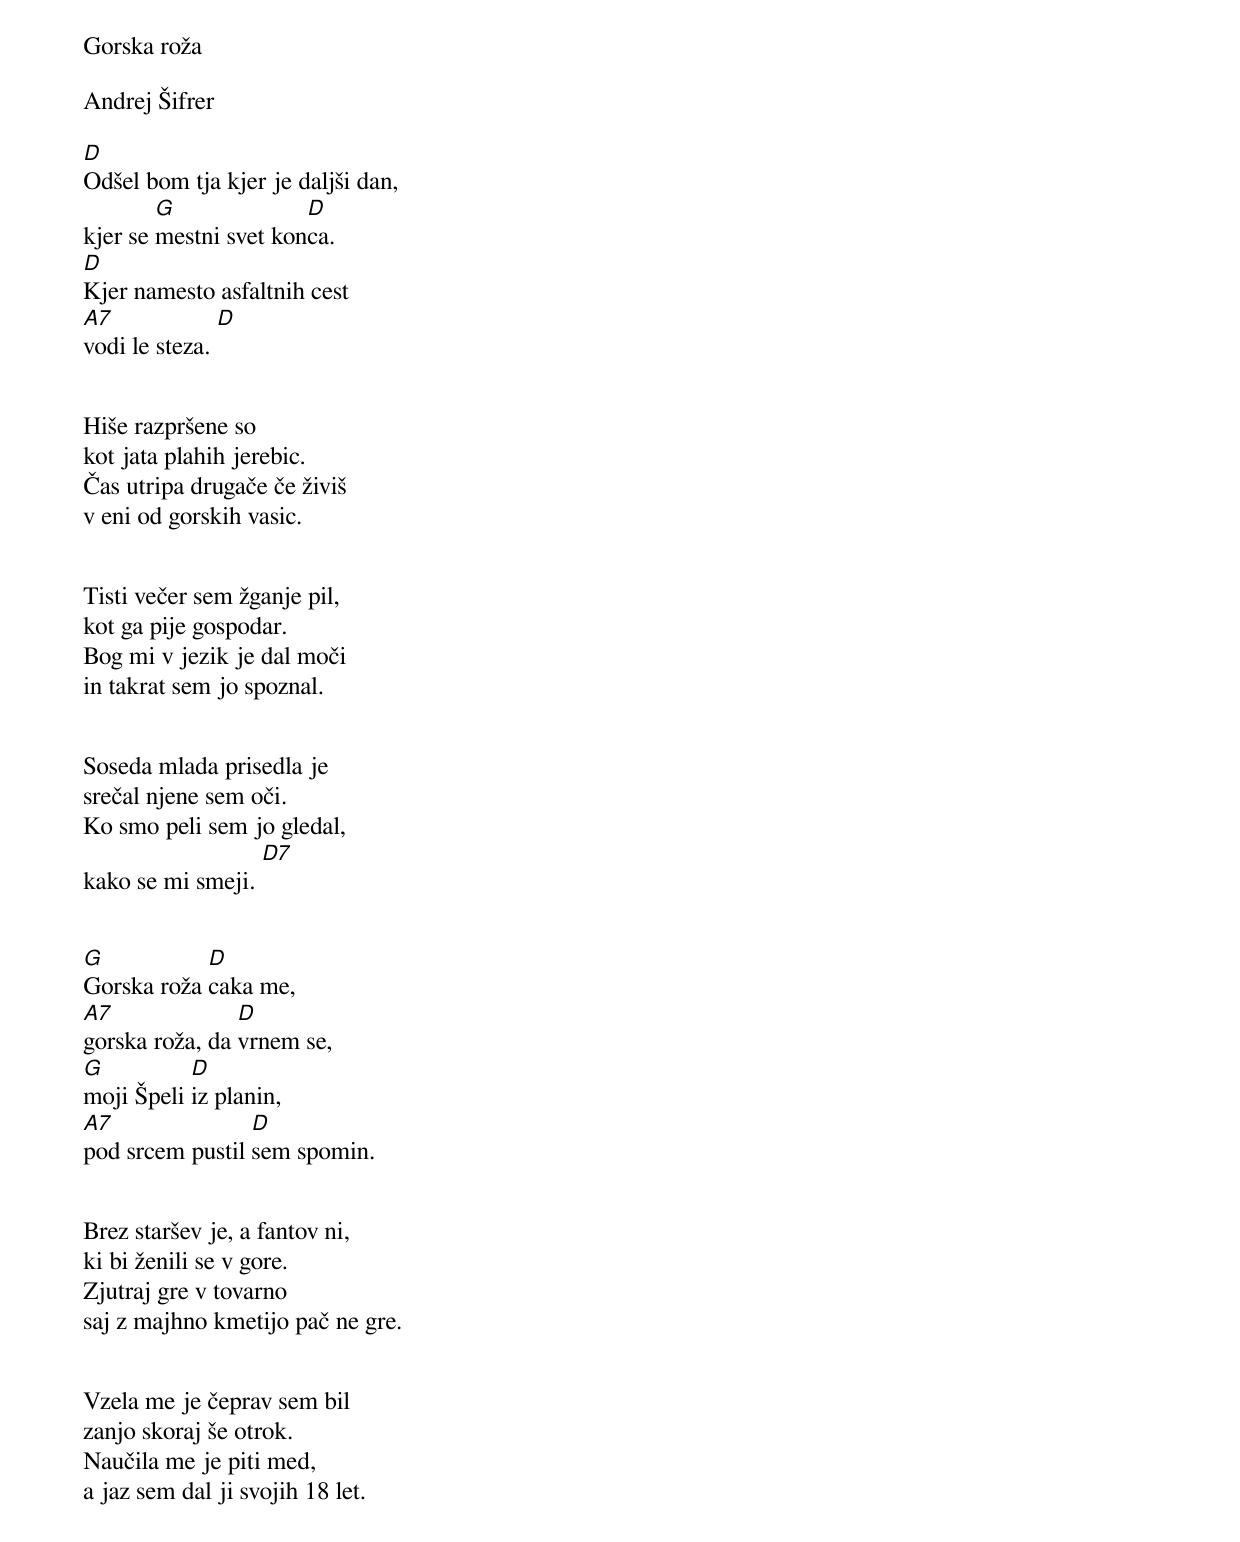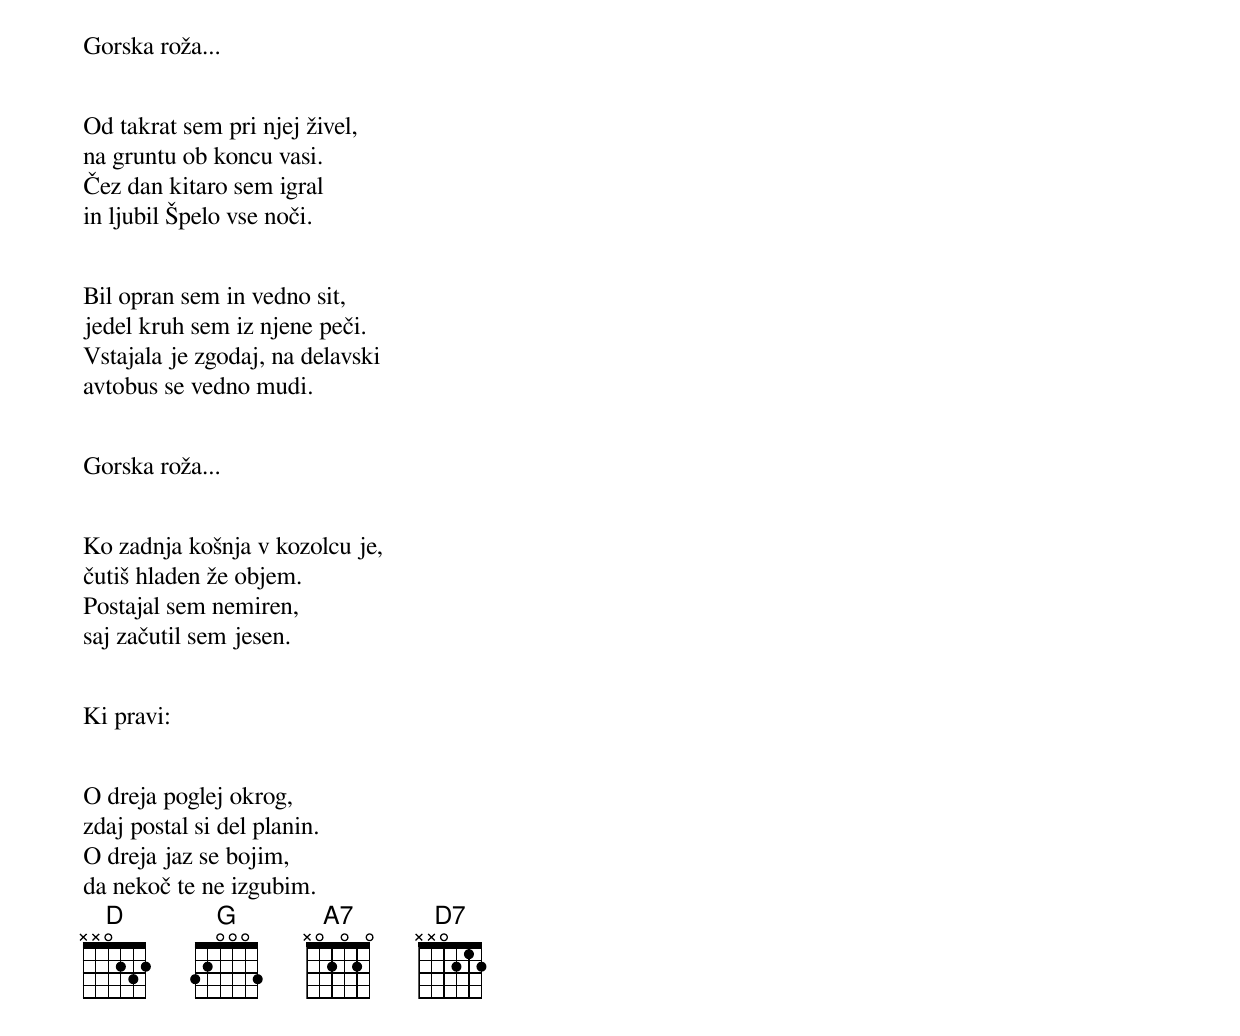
Gorska roža

Andrej Šifrer

[D]Odšel bom tja kjer je daljši dan,
kjer se [G]mestni svet kon[D]ca.
[D]Kjer namesto asfaltnih cest
[A7]vodi le steza. [D]


Hiše razpršene so
kot jata plahih jerebic.
Čas utripa drugače če živiš
v eni od gorskih vasic.


Tisti večer sem žganje pil,
kot ga pije gospodar.
Bog mi v jezik je dal moči
in takrat sem jo spoznal.


Soseda mlada prisedla je
srečal njene sem oči.
Ko smo peli sem jo gledal,
kako se mi smeji. [D7]


[G]Gorska roža [D]caka me,
[A7]gorska roža, da [D]vrnem se,
[G]moji Špeli [D]iz planin,
[A7]pod srcem pustil [D]sem spomin.


Brez staršev je, a fantov ni,
ki bi ženili se v gore.
Zjutraj gre v tovarno
saj z majhno kmetijo pač ne gre.


Vzela me je čeprav sem bil
zanjo skoraj še otrok.
Naučila me je piti med,
a jaz sem dal ji svojih 18 let.


Gorska roža...


Od takrat sem pri njej živel,
na gruntu ob koncu vasi.
Čez dan kitaro sem igral
in ljubil Špelo vse noči.


Bil opran sem in vedno sit,
jedel kruh sem iz njene peči.
Vstajala je zgodaj, na delavski
avtobus se vedno mudi.


Gorska roža...


Ko zadnja košnja v kozolcu je,
čutiš hladen že objem.
Postajal sem nemiren,
saj začutil sem jesen.


Ki pravi:


O dreja poglej okrog,
zdaj postal si del planin.
O dreja jaz se bojim,
da nekoč te ne izgubim.
